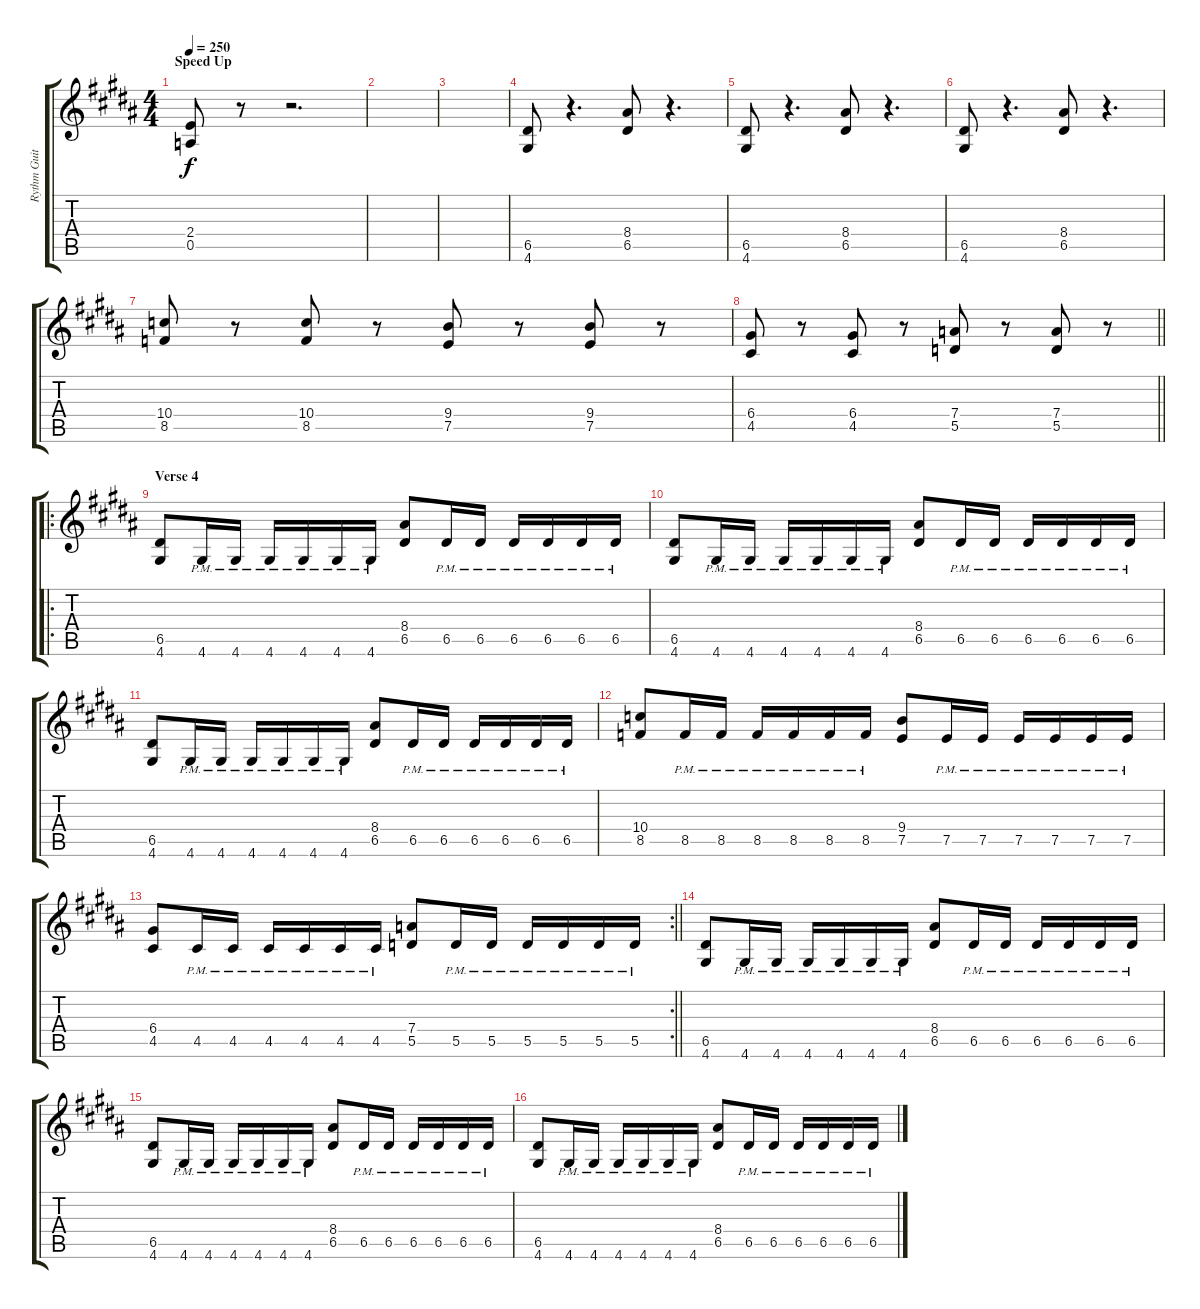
\track ("Rythm Guitar" "Rythm Guit") {instrument distortionguitar}
\staff {score tabs}
\tuning (E4 B3 G3 D3 A2 E2) {hide}
\ts (4 4)
\section ("" "Speed Up")
\tempo 250
\clef g2
\ks b
(2.4 0.5).8{dy f} r.8 r.2{d} |
\ks g#minor
|
\ks b
|
\ks g#minor
(6.5 4.6).8 r.4{d} (8.4 6.5).8 r.4{d} |
\ks b
(6.5 4.6).8 r.4{d} (8.4 6.5).8 r.4{d} |
\ks g#minor
(6.5 4.6).8 r.4{d} (8.4 6.5).8 r.4{d} |
\ks b
(10.4 8.5).8 r.8 (10.4 8.5).8 r.8 (9.4 7.5).8 r.8 (9.4 7.5).8 r.8 |
\barLineRight lightlight
\ks g#minor
(6.4 4.5).8 r.8 (6.4 4.5).8 r.8 (7.4 5.5).8 r.8 (7.4 5.5).8 r.8 |
\ro
\section ("" "Verse 4")
(6.5 4.6).8 4.6{pm}.16 4.6{pm}.16 4.6{pm}.16 4.6{pm}.16 4.6{pm}.16 4.6{pm}.16 (8.4 6.5).8 6.5{pm}.16 6.5{pm}.16 6.5{pm}.16 6.5{pm}.16 6.5{pm}.16 6.5{pm}.16 |
\ks b
(6.5 4.6).8 4.6{pm}.16 4.6{pm}.16 4.6{pm}.16 4.6{pm}.16 4.6{pm}.16 4.6{pm}.16 (8.4 6.5).8 6.5{pm}.16 6.5{pm}.16 6.5{pm}.16 6.5{pm}.16 6.5{pm}.16 6.5{pm}.16 |
\ks g#minor
(6.5 4.6).8 4.6{pm}.16 4.6{pm}.16 4.6{pm}.16 4.6{pm}.16 4.6{pm}.16 4.6{pm}.16 (8.4 6.5).8 6.5{pm}.16 6.5{pm}.16 6.5{pm}.16 6.5{pm}.16 6.5{pm}.16 6.5{pm}.16 |
\ks b
(10.4 8.5).8 8.5{pm}.16 8.5{pm}.16 8.5{pm}.16 8.5{pm}.16 8.5{pm}.16 8.5{pm}.16 (9.4 7.5).8 7.5{pm}.16 7.5{pm}.16 7.5{pm}.16 7.5{pm}.16 7.5{pm}.16 7.5{pm}.16 |
\rc 2
\barLineRight lightlight
\ks g#minor
(6.4 4.5).8 4.5{pm}.16 4.5{pm}.16 4.5{pm}.16 4.5{pm}.16 4.5{pm}.16 4.5{pm}.16 (7.4 5.5).8 5.5{pm}.16 5.5{pm}.16 5.5{pm}.16 5.5{pm}.16 5.5{pm}.16 5.5{pm}.16 |
(6.5 4.6).8 4.6{pm}.16 4.6{pm}.16 4.6{pm}.16 4.6{pm}.16 4.6{pm}.16 4.6{pm}.16 (8.4 6.5).8 6.5{pm}.16 6.5{pm}.16 6.5{pm}.16 6.5{pm}.16 6.5{pm}.16 6.5{pm}.16 |
\ks b
(6.5 4.6).8 4.6{pm}.16 4.6{pm}.16 4.6{pm}.16 4.6{pm}.16 4.6{pm}.16 4.6{pm}.16 (8.4 6.5).8 6.5{pm}.16 6.5{pm}.16 6.5{pm}.16 6.5{pm}.16 6.5{pm}.16 6.5{pm}.16 |
\ks g#minor
(6.5 4.6).8 4.6{pm}.16 4.6{pm}.16 4.6{pm}.16 4.6{pm}.16 4.6{pm}.16 4.6{pm}.16 (8.4 6.5).8 6.5{pm}.16 6.5{pm}.16 6.5{pm}.16 6.5{pm}.16 6.5{pm}.16 6.5{pm}.16
